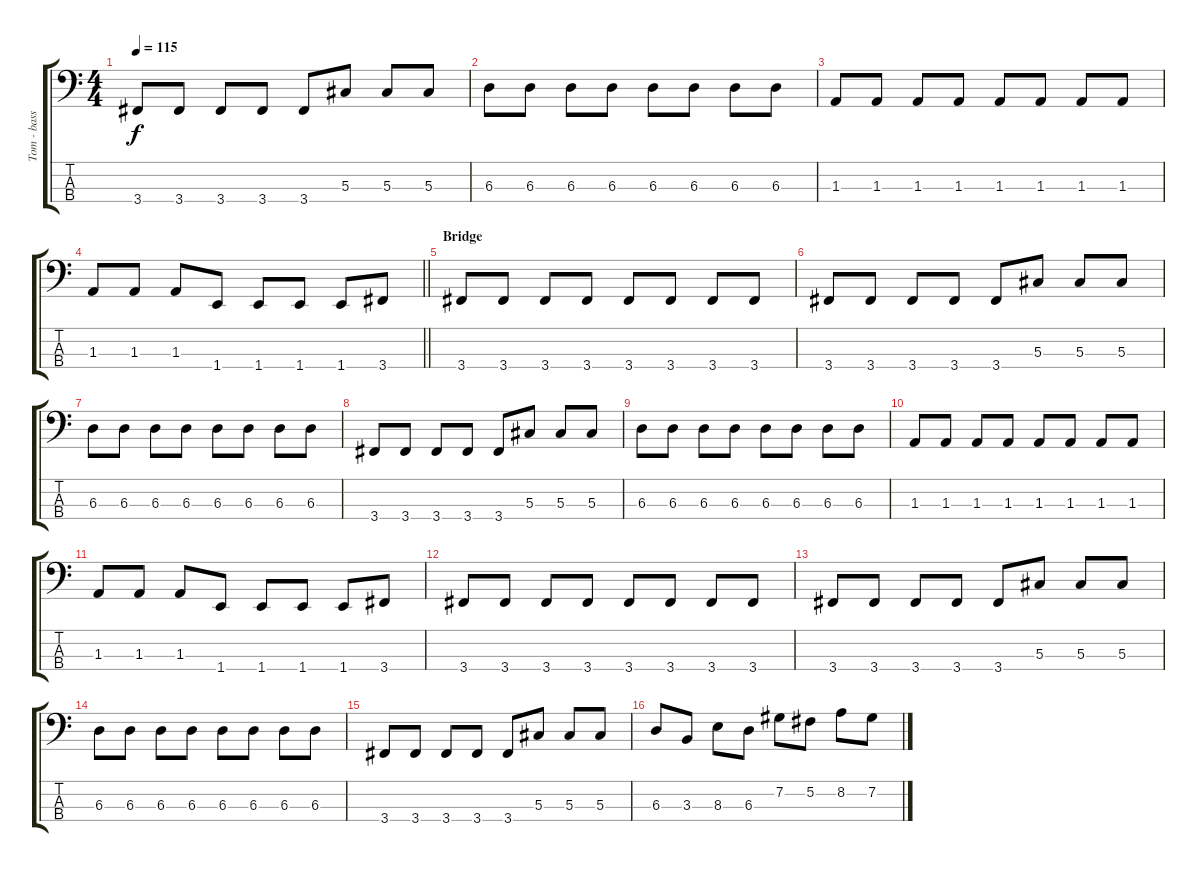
\track ("Tom - bass" "Tom - bass") {instrument electricbassfinger}
\staff {score tabs}
\tuning (Gb2 Db2 Ab1 Eb1) {hide}
\ts (4 4)
\tempo 115
\clef f4
\ks c
3.4.8{dy f} 3.4.8 3.4.8 3.4.8 3.4.8 5.3.8 5.3.8 5.3.8 |
6.3.8 6.3.8 6.3.8 6.3.8 6.3.8 6.3.8 6.3.8 6.3.8 |
1.3.8 1.3.8 1.3.8 1.3.8 1.3.8 1.3.8 1.3.8 1.3.8 |
\barLineRight lightlight
1.3.8 1.3.8 1.3.8 1.4.8 1.4.8 1.4.8 1.4.8 3.4.8 |
\section ("" "Bridge")
3.4.8 3.4.8 3.4.8 3.4.8 3.4.8 3.4.8 3.4.8 3.4.8 |
3.4.8 3.4.8 3.4.8 3.4.8 3.4.8 5.3.8 5.3.8 5.3.8 |
6.3.8 6.3.8 6.3.8 6.3.8 6.3.8 6.3.8 6.3.8 6.3.8 |
3.4.8 3.4.8 3.4.8 3.4.8 3.4.8 5.3.8 5.3.8 5.3.8 |
6.3.8 6.3.8 6.3.8 6.3.8 6.3.8 6.3.8 6.3.8 6.3.8 |
1.3.8 1.3.8 1.3.8 1.3.8 1.3.8 1.3.8 1.3.8 1.3.8 |
1.3.8 1.3.8 1.3.8 1.4.8 1.4.8 1.4.8 1.4.8 3.4.8 |
3.4.8 3.4.8 3.4.8 3.4.8 3.4.8 3.4.8 3.4.8 3.4.8 |
3.4.8 3.4.8 3.4.8 3.4.8 3.4.8 5.3.8 5.3.8 5.3.8 |
6.3.8 6.3.8 6.3.8 6.3.8 6.3.8 6.3.8 6.3.8 6.3.8 |
3.4.8 3.4.8 3.4.8 3.4.8 3.4.8 5.3.8 5.3.8 5.3.8 |
6.3.8 3.3.8 8.3.8 6.3.8 7.2.8 5.2.8 8.2.8 7.2.8
